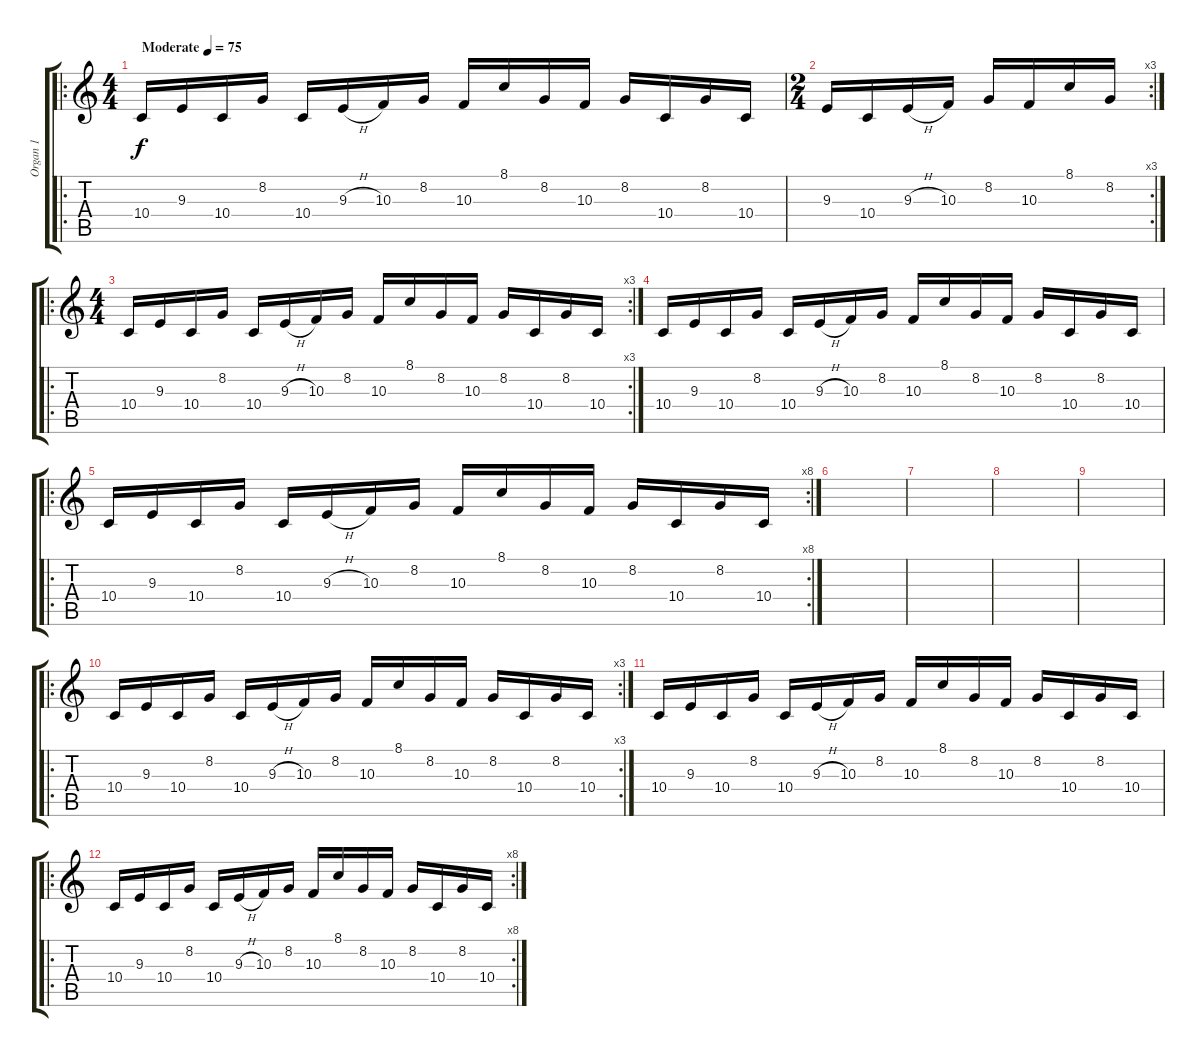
\track ("Organ 1" "Organ 1") {instrument drawbarorgan}
\staff {score tabs}
\tuning (E4 B3 G3 D3 A2 E2) {hide}
\ro
\ts (4 4)
\tempo (75 "Moderate")
\clef g2
\ks c
10.4.16{dy f instrument drawbarorgan} 9.3.16 10.4.16 8.2.16 10.4.16 9.3{h}.16 10.3.16 8.2.16 10.3.16 8.1.16 8.2.16 10.3.16 8.2.16 10.4.16 8.2.16 10.4.16 |
\rc 3
\ts (2 4)
9.3.16 10.4.16 9.3{h}.16 10.3.16 8.2.16 10.3.16 8.1.16 8.2.16 |
\ro
\rc 3
\ts (4 4)
10.4.16 9.3.16 10.4.16 8.2.16 10.4.16 9.3{h}.16 10.3.16 8.2.16 10.3.16 8.1.16 8.2.16 10.3.16 8.2.16 10.4.16 8.2.16 10.4.16 |
10.4.16 9.3.16 10.4.16 8.2.16 10.4.16 9.3{h}.16 10.3.16 8.2.16 10.3.16 8.1.16 8.2.16 10.3.16 8.2.16 10.4.16 8.2.16 10.4.16 |
\ro
\rc 8
10.4.16 9.3.16 10.4.16 8.2.16 10.4.16 9.3{h}.16 10.3.16 8.2.16 10.3.16 8.1.16 8.2.16 10.3.16 8.2.16 10.4.16 8.2.16 10.4.16 |
|
|
|
|
\ro
\rc 3
10.4.16 9.3.16 10.4.16 8.2.16 10.4.16 9.3{h}.16 10.3.16 8.2.16 10.3.16 8.1.16 8.2.16 10.3.16 8.2.16 10.4.16 8.2.16 10.4.16 |
10.4.16 9.3.16 10.4.16 8.2.16 10.4.16 9.3{h}.16 10.3.16 8.2.16 10.3.16 8.1.16 8.2.16 10.3.16 8.2.16 10.4.16 8.2.16 10.4.16 |
\ro
\rc 8
10.4.16 9.3.16 10.4.16 8.2.16 10.4.16 9.3{h}.16 10.3.16 8.2.16 10.3.16 8.1.16 8.2.16 10.3.16 8.2.16 10.4.16 8.2.16 10.4.16
